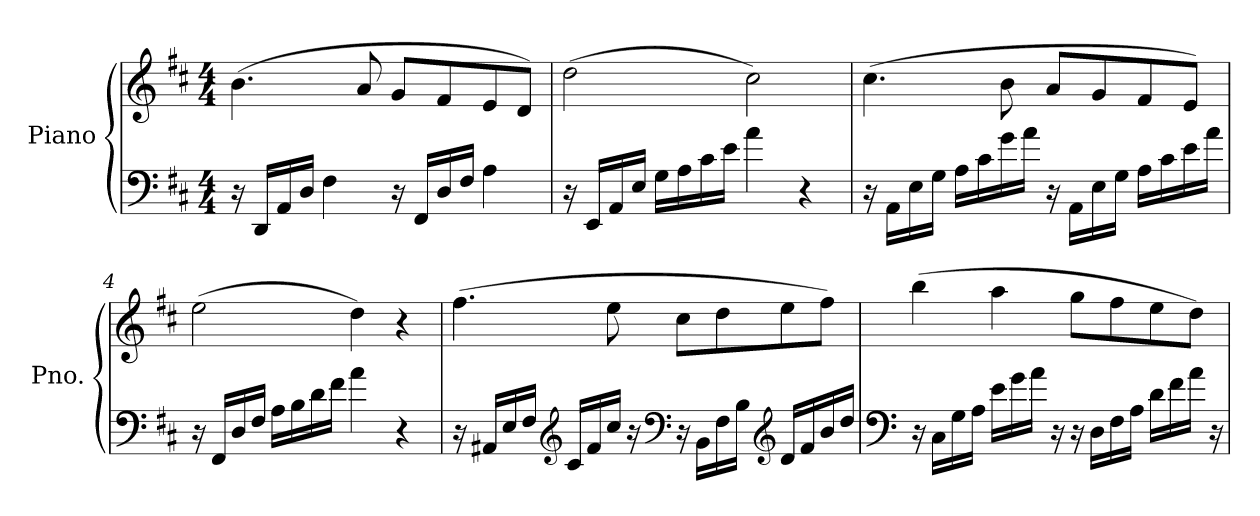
**kern	**kern
*part1	*part1
*staff2	*staff1
*I"Piano	*
*I'Pno.	*
*clefF4	*clefG2
*k[f#c#]	*k[f#c#]
*M4/4	*M4/4
=1	=1
16r	(>4.b\
16DD/LL	.
16AA/	.
16D/JJ	.
4F#\	.
.	8a/
16r	8g/L
16FF#/LL	.
16D/	8f#/
16F#/JJ	.
4A\	8e/
.	8d/J)
=2	=2
16r	(>2dd\
16EE/LL	.
16AA/	.
16E/JJ	.
16G\LL	.
16A\	.
16c#\	.
16e\JJ	.
4a\	2cc#\)
4r	.
=3	=3
16r	(>4.cc#\
16AA\LL	.
16E\	.
16G\JJ	.
16A\LL	.
16c#\	.
16g\	8b\
16a\JJ	.
16r	8a/L
16AA\LL	.
16E\	8g/
16G\JJ	.
16A\LL	8f#/
16c#\	.
16e\	8e/J)
16a\JJ	.
!!LO:LB:g=z
=4	=4
16r	(>2ee\
16FF#/LL	.
16D/	.
16F#/JJ	.
16A\LL	.
16B\	.
16d\	.
16f#\JJ	.
4a\	4dd\)
4r	4r
=5	=5
16r	(>4.ff#\
16AA#X/LL	.
16E/	.
16F#/JJ	.
*clefG2	*
16c#/LL	.
16f#/	.
16cc#/JJ	8ee\
16r	.
*clefF4	*
16r	8cc#\L
16BB\LL	.
16F#\	8dd\
16B\JJ	.
*clefG2	*
16d/LL	8ee\
16f#/	.
16b/	8ff#\J)
16dd/JJ	.
!!LO:LB:g=z
=6	=6
*clefF4	*
16r	(>4bb\
16C#\LL	.
16G\	.
16A\JJ	.
16e\LL	4aa\
16g\	.
16a\JJ	.
16r	.
16r	8gg\L
16D\LL	.
16F#\	8ff#\
16A\JJ	.
16d\LL	8ee\
16f#\	.
16a\JJ	8dd\J)
16r	.
=	=
*-	*-
